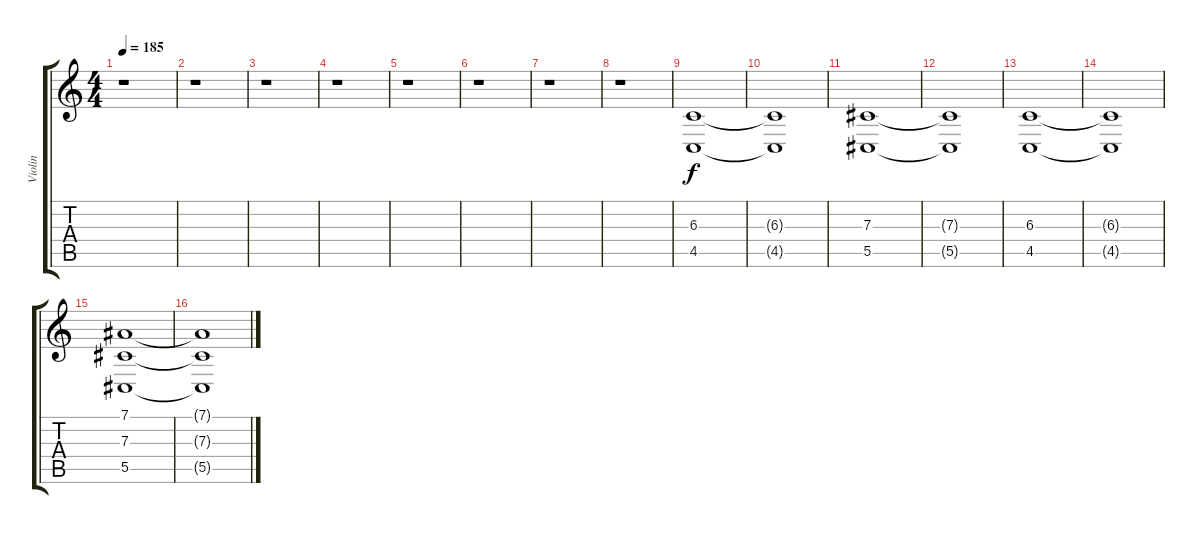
\track ("Violin" "Violin") {instrument violin}
\staff {score tabs}
\tuning (Eb4 Bb3 Gb3 Db3 Ab2 Db2) {hide}
\ts (4 4)
\tempo 185
\clef g2
\ks c
r.1{dy f} |
r.1 |
r.1 |
r.1 |
r.1 |
r.1 |
r.1 |
r.1 |
(6.3 4.5).1 |
(6.3{t} 4.5{t}).1 |
(7.3 5.5).1 |
(7.3{t} 5.5{t}).1 |
(6.3 4.5).1 |
(6.3{t} 4.5{t}).1 |
(7.1 7.3 5.5).1 |
(7.1{t} 7.3{t} 5.5{t}).1
